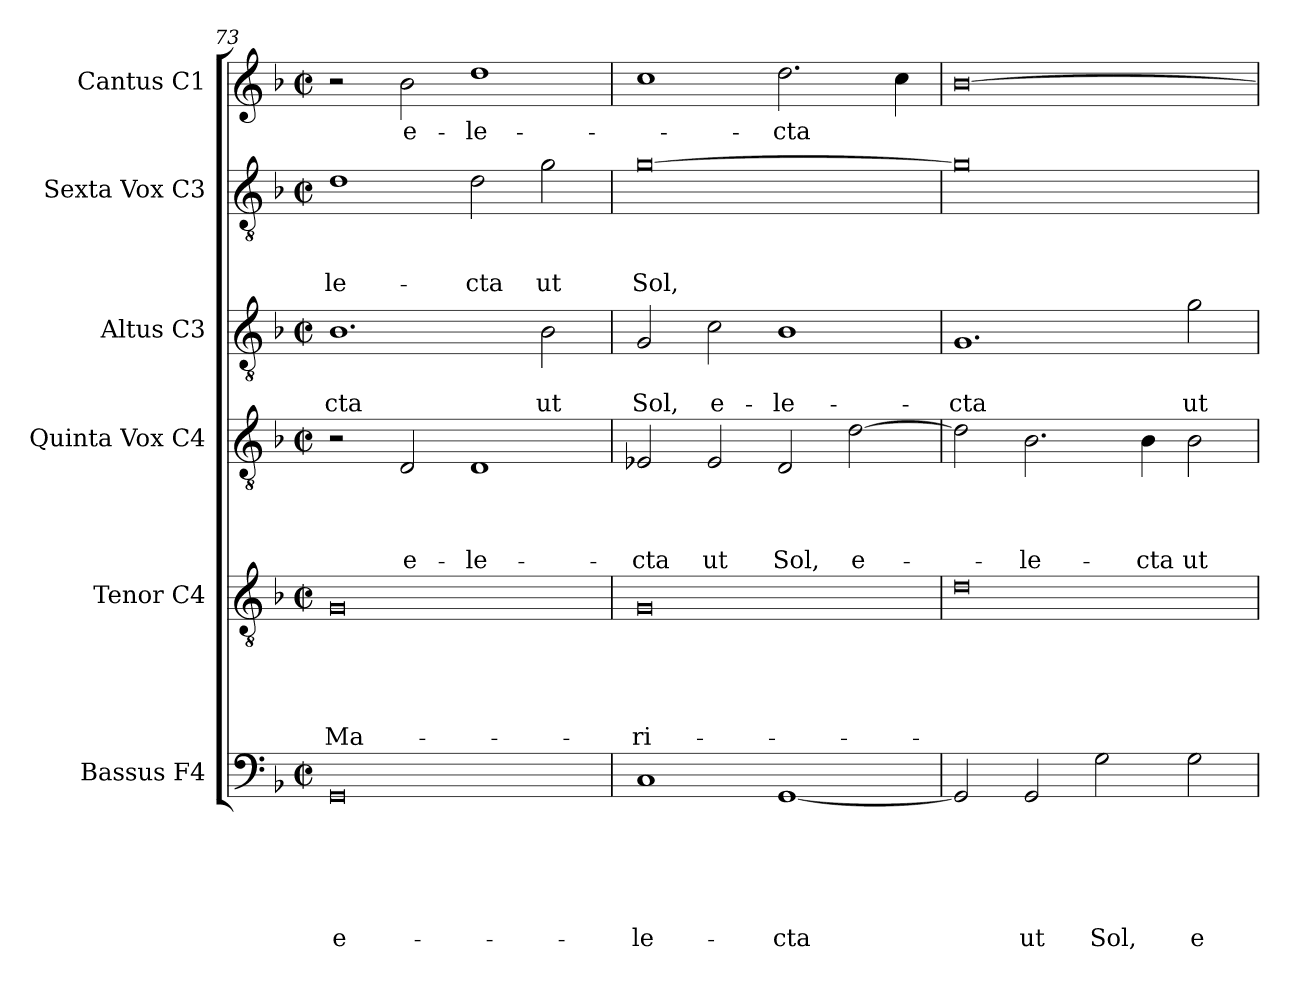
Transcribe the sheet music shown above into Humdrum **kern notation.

**kern	**text	**text	**text	**text	**text	**text	**kern	**text	**text	**text	**text	**text	**kern	**text	**text	**text	**text	**kern	**text	**text	**kern	**text	**text	**text	**kern	**text
*part6	*part6	*part6	*part6	*part6	*part6	*part6	*part5	*part5	*part5	*part5	*part5	*part5	*part4	*part4	*part4	*part4	*part4	*part3	*part3	*part3	*part2	*part2	*part2	*part2	*part1	*part1
*staff6	*staff6	*staff6	*staff6	*staff6	*staff6	*staff6	*staff5	*staff5	*staff5	*staff5	*staff5	*staff5	*staff4	*staff4	*staff4	*staff4	*staff4	*staff3	*staff3	*staff3	*staff2	*staff2	*staff2	*staff2	*staff1	*staff1
*I"Bassus F4	*	*	*	*	*	*	*I"Tenor C4	*	*	*	*	*	*I"Quinta Vox C4	*	*	*	*	*I"Altus C3	*	*	*I"Sexta Vox C3	*	*	*	*I"Cantus C1	*
*I'B	*	*	*	*	*	*	*I'T	*	*	*	*	*	*	*	*	*	*	*I'A	*	*	*	*	*	*	*I'C	*
*clefF4	*	*	*	*	*	*	*clefGv2	*	*	*	*	*	*clefGv2	*	*	*	*	*clefGv2	*	*	*clefGv2	*	*	*	*clefG2	*
*k[b-]	*	*	*	*	*	*	*k[b-]	*	*	*	*	*	*k[b-]	*	*	*	*	*k[b-]	*	*	*k[b-]	*	*	*	*k[b-]	*
*F:	*	*	*	*	*	*	*F:	*	*	*	*	*	*F:	*	*	*	*	*F:	*	*	*F:	*	*	*	*F:	*
*M2/2	*	*	*	*	*	*	*M2/2	*	*	*	*	*	*M2/2	*	*	*	*	*M2/2	*	*	*M2/2	*	*	*	*M2/2	*
*met(c|)	*	*	*	*	*	*	*met(c|)	*	*	*	*	*	*met(c|)	*	*	*	*	*met(c|)	*	*	*met(c|)	*	*	*	*met(c|)	*
=73	=73	=73	=73	=73	=73	=73	=73	=73	=73	=73	=73	=73	=73	=73	=73	=73	=73	=73	=73	=73	=73	=73	=73	=73	=73	=73
!	!	!	!	!	!	!LO:LY:b	!	!	!	!	!	!LO:LY:b	!	!	!	!	!	!	!	!LO:LY:b	!	!	!	!LO:LY:b	!	!
0GG	.	.	.	.	.	e-	0G	.	.	.	.	Ma-	2r	.	.	.	.	1.B-	.	-cta	1d	.	.	-le-	2r	.
!	!	!	!	!	!	!	!	!	!	!	!	!	!	!	!	!	!LO:LY:b	!	!	!	!	!	!	!	!	!LO:LY:b
.	.	.	.	.	.	.	.	.	.	.	.	.	2D/	.	.	.	e-	.	.	.	.	.	.	.	2b-\	e-
!	!	!	!	!	!	!	!	!	!	!	!	!	!	!	!	!	!LO:LY:b	!	!	!	!	!	!	!LO:LY:b	!	!LO:LY:b
.	.	.	.	.	.	.	.	.	.	.	.	.	1D	.	.	.	-le-	.	.	.	2d\	.	.	-cta	1dd	-le-
!	!	!	!	!	!	!	!	!	!	!	!	!	!	!	!	!	!	!	!	!LO:LY:b	!	!	!	!LO:LY:b	!	!
.	.	.	.	.	.	.	.	.	.	.	.	.	.	.	.	.	.	2B-\	.	ut	2g\	.	.	ut	.	.
=74	=74	=74	=74	=74	=74	=74	=74	=74	=74	=74	=74	=74	=74	=74	=74	=74	=74	=74	=74	=74	=74	=74	=74	=74	=74	=74
!	!	!	!	!	!	!LO:LY:b	!	!	!	!	!	!LO:LY:b	!	!	!	!	!LO:LY:b	!	!	!LO:LY:b	!	!	!	!LO:LY:b	!	!
1C	.	.	.	.	.	-le-	0G	.	.	.	.	-ri-	2E-X/	.	.	.	-cta	2G/	.	Sol,	[0g	.	.	Sol,	1cc	.
!	!	!	!	!	!	!	!	!	!	!	!	!	!	!	!	!	!LO:LY:b	!	!	!LO:LY:b	!	!	!	!	!	!
.	.	.	.	.	.	.	.	.	.	.	.	.	2E-/	.	.	.	ut	2c\	.	e-	.	.	.	.	.	.
!	!	!	!	!	!	!LO:LY:b	!	!	!	!	!	!	!	!	!	!	!LO:LY:b	!	!	!LO:LY:b	!	!	!	!	!	!LO:LY:b
[1GG	.	.	.	.	.	-cta	.	.	.	.	.	.	2D/	.	.	.	Sol,	1B-	.	-le-	.	.	.	.	2.dd\	-cta
!	!	!	!	!	!	!	!	!	!	!	!	!	!	!	!	!	!LO:LY:b	!	!	!	!	!	!	!	!	!
.	.	.	.	.	.	.	.	.	.	.	.	.	[2d\	.	.	.	e-	.	.	.	.	.	.	.	.	.
.	.	.	.	.	.	.	.	.	.	.	.	.	.	.	.	.	.	.	.	.	.	.	.	.	4cc\	.
=75	=75	=75	=75	=75	=75	=75	=75	=75	=75	=75	=75	=75	=75	=75	=75	=75	=75	=75	=75	=75	=75	=75	=75	=75	=75	=75
!	!	!	!	!	!	!	!	!	!	!	!	!	!	!	!	!	!	!	!	!LO:LY:b	!	!	!	!	!	!
2GG/]	.	.	.	.	.	.	0d	.	.	.	.	.	2d\]	.	.	.	.	1.G	.	-cta	0g]	.	.	.	[0b-	.
!	!	!	!	!	!	!LO:LY:b	!	!	!	!	!	!	!	!	!	!	!LO:LY:b	!	!	!	!	!	!	!	!	!
2GG/	.	.	.	.	.	ut	.	.	.	.	.	.	2.B-\	.	.	.	-le-	.	.	.	.	.	.	.	.	.
!	!	!	!	!	!	!LO:LY:b	!	!	!	!	!	!	!	!	!	!	!	!	!	!	!	!	!	!	!	!
2G\	.	.	.	.	.	Sol,	.	.	.	.	.	.	.	.	.	.	.	.	.	.	.	.	.	.	.	.
!	!	!	!	!	!	!	!	!	!	!	!	!	!	!	!	!	!LO:LY:b	!	!	!	!	!	!	!	!	!
.	.	.	.	.	.	.	.	.	.	.	.	.	4B-\	.	.	.	-cta	.	.	.	.	.	.	.	.	.
!	!	!	!	!	!	!LO:LY:b	!	!	!	!	!	!	!	!	!	!	!LO:LY:b	!	!	!LO:LY:b	!	!	!	!	!	!
2G\	.	.	.	.	.	e-	.	.	.	.	.	.	2B-\	.	.	.	ut	2g\	.	ut	.	.	.	.	.	.
=	=	=	=	=	=	=	=	=	=	=	=	=	=	=	=	=	=	=	=	=	=	=	=	=	=	=
*-	*-	*-	*-	*-	*-	*-	*-	*-	*-	*-	*-	*-	*-	*-	*-	*-	*-	*-	*-	*-	*-	*-	*-	*-	*-	*-
